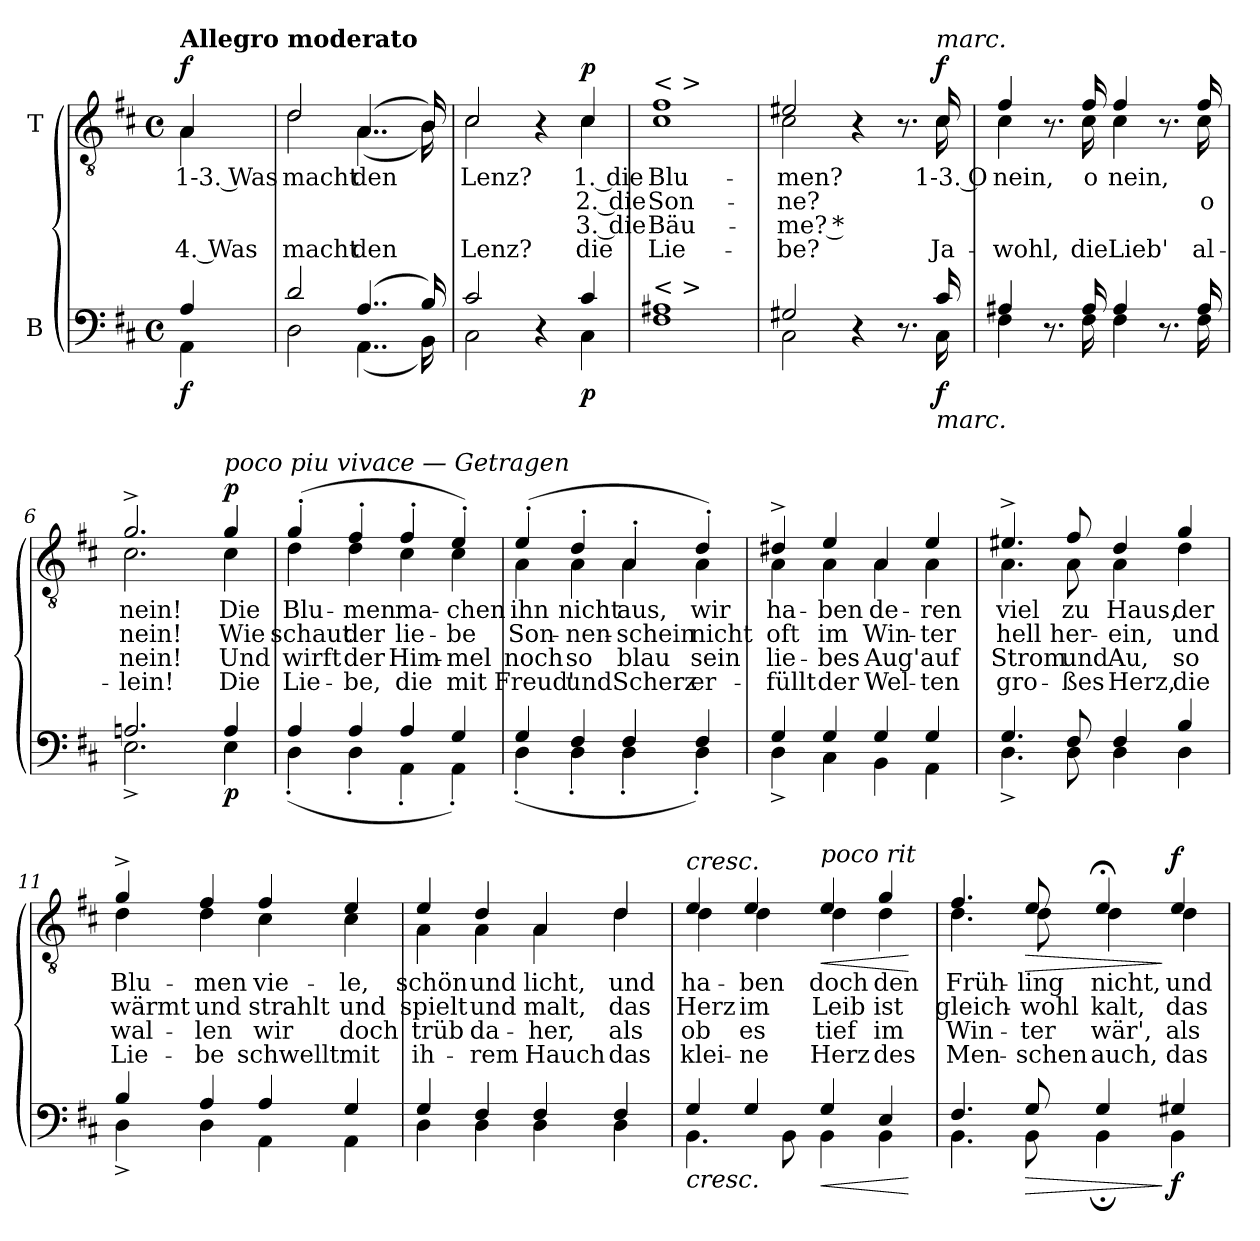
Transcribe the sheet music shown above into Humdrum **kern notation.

**kern	**dynam	**kern	**text	**text	**text	**text	**dynam
*part2	*part2	*part1	*part1	*part1	*part1	*part1	*part1
*staff2	*staff2	*staff1	*staff1	*staff1	*staff1	*staff1	*staff1
*I"B	*	*I"T	*	*	*	*	*
*clefF4	*	*clefGv2	*	*	*	*	*
*k[f#c#]	*	*k[f#c#]	*	*	*	*	*
*M4/4	*	*M4/4	*	*	*	*	*
*met(c)	*	*met(c)	*	*	*	*	*
=	=	=	=	=	=	=	=
*^	*	*^	*	*	*	*	*
!	!	!	!LO:TX:a:B:t=Allegro moderato	!	!	!	!	!	!
!	!	!LO:DY:b	!	!	!	!	!	!	!LO:DY:a
4A/	4AA\	f	4A/	4A\	1-3. Was	.	.	4. Was	f
=1	=1	=1	=1	=1	=1	=1	=1	=1	=1
2d/	2D\	.	2d/	2d\	macht	.	.	macht	.
(4..A/	(4..AA\	.	(4..A/	(4..A\	den	.	.	den	.
16B/)	16BB\)	.	16B/)	16B\)	.	.	.	.	.
=2	=2	=2	=2	=2	=2	=2	=2	=2	=2
2c#/	2C#\	.	2c#/	2c#\	Lenz?	.	.	Lenz?	.
4r	4ryy	.	4r	4ryy	.	.	.	.	.
!	!	!LO:DY:b	!	!	!	!	!	!	!LO:DY:a
4c#/	4C#\	p	4c#/	4c#\	1. die	2. die	3. die	die	p
=3	=3	=3	=3	=3	=3	=3	=3	=3	=3
!	!	!	!LO:TX:a:t=< >	!	!	!	!	!	!
!LO:TX:a:t=< >	!	!	!	!	!	!	!	!	!
1A#X	1F#	.	1f#	1c#	Blu-	Son-	Bäu-	Lie-	.
=4	=4	=4	=4	=4	=4	=4	=4	=4	=4
2G#X/	2C#\	.	2e#X/	2c#\	-men?	-ne?	-me? *	-be?	.
4r	4ryy	.	4r	4ryy	.	.	.	.	.
8.r	8.ryy	.	8.r	8.ryy	.	.	.	.	.
!	!	!	!LO:TX:a:i:t=marc.	!	!	!	!	!	!
!LO:TX:b:i:t=marc.	!	!	!	!	!	!	!	!	!
!	!	!LO:DY:b	!	!	!	!	!	!	!LO:DY:a
16c#/	16C#\	f	16c#/	16c#\	1-3. O	.	.	Ja-	f
=5	=5	=5	=5	=5	=5	=5	=5	=5	=5
4A#X/	4F#\	.	4f#/	4c#\	nein,	.	.	-wohl,	.
8.r	8.ryy	.	8.r	8.ryy	.	.	.	.	.
16A#/	16F#\	.	16f#/	16c#\	o	.	.	die	.
4A#/	4F#\	.	4f#/	4c#\	nein,	.	.	Lieb'	.
8.r	8.ryy	.	8.r	8.ryy	.	.	.	.	.
16A#/	16F#\	.	16f#/	16c#\	.	o	.	al-	.
!!LO:LB:g=z	!!
=6	=6	=6	=6	=6	=6	=6	=6	=6	=6
2.An/	2.E^\	.	2.g^/	2.c#\	nein!	nein!	nein!	-lein!	.
!	!	!	!LO:TX:a:i:t=poco piu vivace — Getragen	!	!	!	!	!	!
!	!	!LO:DY:b	!	!	!	!	!	!	!LO:DY:a
4A/	4E\	p	4g/	4c#\	Die	Wie	Und	Die	p
=7	=7	=7	=7	=7	=7	=7	=7	=7	=7
4A/	(4D'\	.	(4g'/	4d\	Blu-	schaut	wirft	Lie-	.
4A/	4D'\	.	4f#'/	4d\	-men	der	der	-be,	.
4A/	4AA'\	.	4f#'/	4c#\	ma-	lie-	Him-	die	.
4G/	4AA'\)	.	4e'/)	4c#\	-chen	-be	-mel	mit	.
=8	=8	=8	=8	=8	=8	=8	=8	=8	=8
4G/	(4D'\	.	(4e'/	4A\	ihn	Son-	noch	Freud'	.
4F#/	4D'\	.	4d'/	4A\	nicht	-nen-	so	und	.
4F#/	4D'\	.	4A'/	4A\	aus,	-schein	blau	Scherz	.
4F#/	4D'\)	.	4d'/)	4A\	wir	nicht	sein	er-	.
!!LO:LB:g=z	!!
=9	=9	=9	=9	=9	=9	=9	=9	=9	=9
4G/	4D^\	.	4d#X^/	4A\	ha-	oft	lie-	-füllt	.
4G/	4C#\	.	4e/	4A\	-ben	im	-bes	der	.
4G/	4BB\	.	4A/	4A\	de-	Win-	Aug'	Wel-	.
4G/	4AA\	.	4e/	4A\	-ren	-ter	auf	-ten	.
=10	=10	=10	=10	=10	=10	=10	=10	=10	=10
4.G/	4.D^\	.	4.e#X^/	4.A\	viel	hell	Strom	gro-	.
8F#/	8D\	.	8f#/	8A\	zu	her-	und	-ßes	.
4F#/	4D\	.	4d/	4A\	Haus,	-ein,	Au,	Herz,	.
4B/	4D\	.	4g/	4d\	der	und	so	die	.
=11	=11	=11	=11	=11	=11	=11	=11	=11	=11
4B/	4D^\	.	4g^/	4d\	Blu-	wärmt	wal-	Lie-	.
4A/	4D\	.	4f#/	4d\	-men	und	-len	-be	.
4A/	4AA\	.	4f#/	4c#\	vie-	strahlt	wir	schwellt	.
4G/	4AA\	.	4e/	4c#\	-le,	und	doch	mit	.
!!LO:LB:g=z	!!
=12	=12	=12	=12	=12	=12	=12	=12	=12	=12
4G/	4D\	.	4e/	4A\	schön	spielt	trüb	ih-	.
4F#/	4D\	.	4d/	4A\	und	und	da-	-rem	.
4F#/	4D\	.	4A/	4A\	licht,	malt,	-her,	Hauch	.
4F#/	4D\	.	4d/	4d\	und	das	als	das	.
=13	=13	=13	=13	=13	=13	=13	=13	=13	=13
!	!	!	!LO:TX:a:i:t=cresc.	!	!	!	!	!	!
!LO:TX:b:i:t=cresc.	!	!	!	!	!	!	!	!	!
4G/	4.BB\	.	4e/	4d\	ha-	Herz	ob	klei-	.
4G/	.	.	4e/	4d\	-ben	im	es	-ne	.
.	8BB\	.	.	.	.	.	.	.	.
!	!	!	!LO:TX:a:i:t=poco rit	!	!	!	!	!	!
!	!	!LO:HP:b	!	!	!	!	!	!	!LO:HP:b
4G/	4BB\	<	4e/	4d\	doch	Leib	tief	Herz	<
4E/	4BB\	.	4g/	4d\	den	ist	im	des	.
*v	*v	*	*	*	*	*	*	*	*
*	*	*v	*v	*	*	*	*	*
.	[	.	.	.	.	.	[
=14	=14	=14	=14	=14	=14	=14	=14
*^	*	*^	*	*	*	*	*
4.F#/	4.BB\	.	4.f#/	4.d\	Früh-	gleich-	Win-	Men-	.
!	!	!LO:HP:b	!	!	!	!	!	!	!LO:HP:b
8G/	8BB\	>	8e/	8d\	-ling	-wohl	-ter	-schen	>
4G/	4BB;\	.	4e;</	4d\	nicht,	kalt,	wär',	auch,	.
!	!	!LO:DY:n=1:b	!	!	!	!	!	!	!LO:DY:n=1:a
4G#X/	4BB\	] f	4e/	4d\	und	das	als	das	] f
*v	*v	*	*	*	*	*	*	*	*
*	*	*v	*v	*	*	*	*	*
=	=	=	=	=	=	=	=
*-	*-	*-	*-	*-	*-	*-	*-
